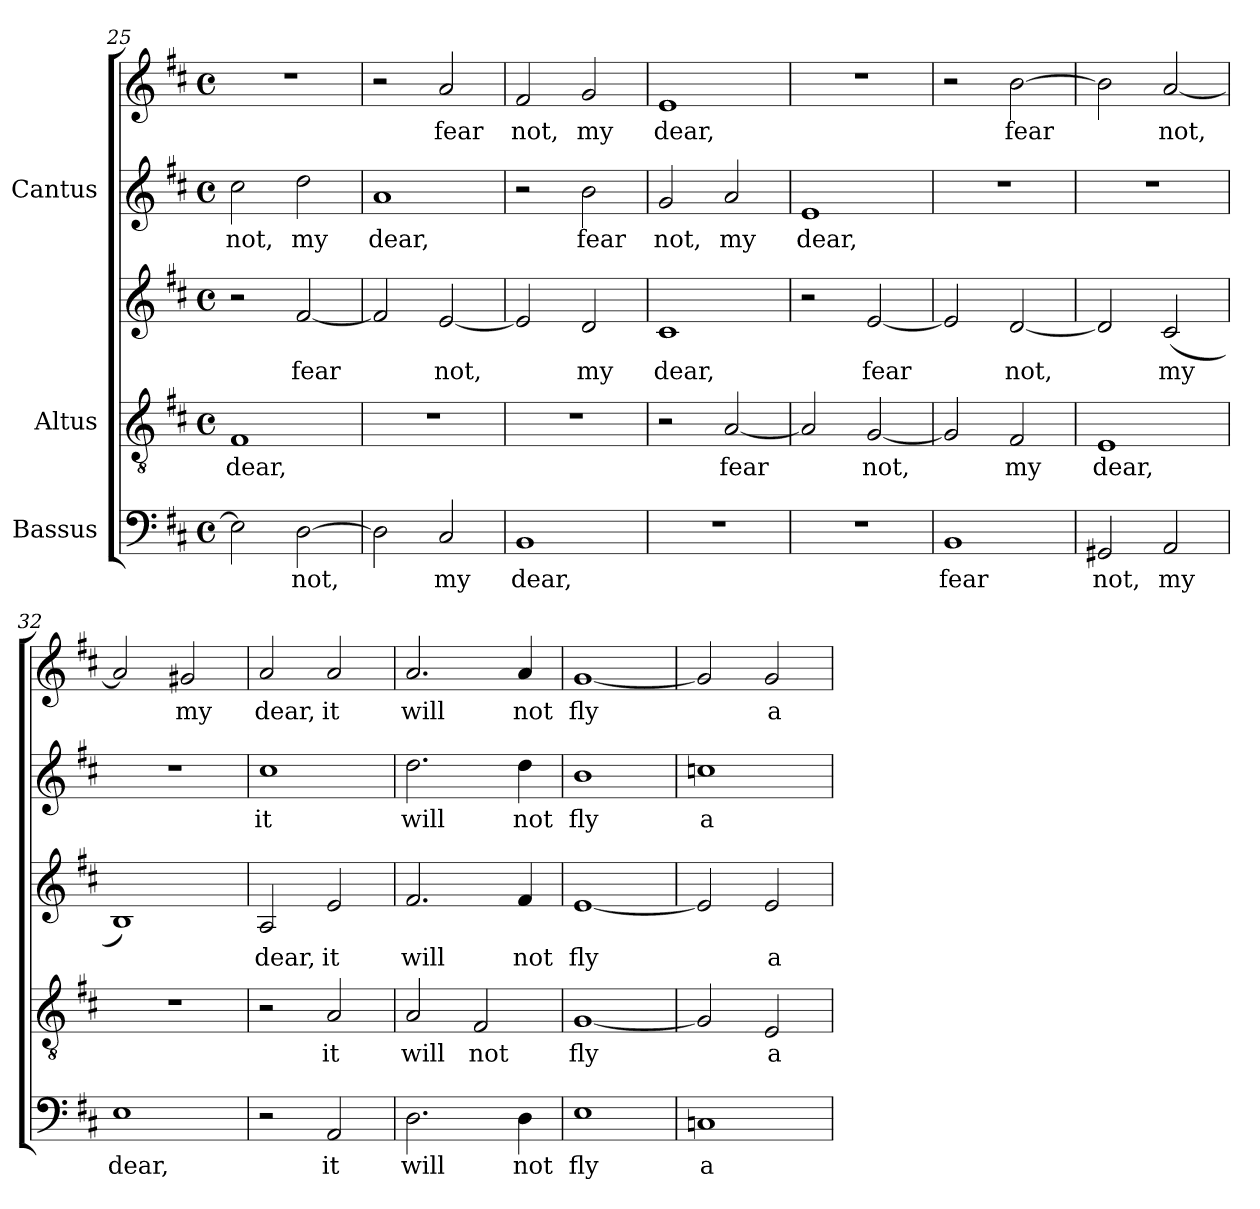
**kern	**text	**kern	**text	**kern	**text	**kern	**text	**kern	**text
*part3	*part3	*part2	*part2	*part2	*part2	*part1	*part1	*part1	*part1
*staff5	*staff5	*staff4	*staff4	*staff3	*staff3	*staff2	*staff2	*staff1	*staff1
*I"Bassus	*	*I"Altus	*	*	*	*I"Cantus	*	*	*
*clefF4	*	*clefGv2	*	*clefG2	*	*clefG2	*	*clefG2	*
*k[f#c#]	*	*k[f#c#]	*	*k[f#c#]	*	*k[f#c#]	*	*k[f#c#]	*
*D:	*	*D:	*	*D:	*	*D:	*	*D:	*
*M4/4	*	*M4/4	*	*M4/4	*	*M4/4	*	*M4/4	*
*met(c)	*	*met(c)	*	*met(c)	*	*met(c)	*	*met(c)	*
=25	=25	=25	=25	=25	=25	=25	=25	=25	=25
!	!LO:LY:b:cj	!	!LO:LY:b:cj	!	!	!	!LO:LY:b:cj	!	!
2E\]	.	1F#	dear,	2r	.	2cc#\	not,	1r	.
!	!LO:LY:b:cj	!	!	!	!LO:LY:b:cj	!	!LO:LY:b:cj	!	!
[>2D\	not,	.	.	[<2f#/	fear	2dd\	my	.	.
=26	=26	=26	=26	=26	=26	=26	=26	=26	=26
!	!LO:LY:b:cj	!	!	!	!LO:LY:b:cj	!	!LO:LY:b:cj	!	!
2D\]	.	1r	.	2f#/]	.	1a	dear,	2r	.
!	!LO:LY:b:cj	!	!	!	!LO:LY:b:cj	!	!	!	!LO:LY:b:cj
2C#/	my	.	.	[<2e/	not,	.	.	2a/	fear
=27	=27	=27	=27	=27	=27	=27	=27	=27	=27
!	!LO:LY:b:cj	!	!	!	!LO:LY:b:cj	!	!	!	!LO:LY:b:cj
1BB	dear,	1r	.	2e/]	.	2r	.	2f#/	not,
!	!	!	!	!	!LO:LY:b:cj	!	!LO:LY:b:cj	!	!LO:LY:b:cj
.	.	.	.	2d/	my	2b\	fear	2g/	my
=28	=28	=28	=28	=28	=28	=28	=28	=28	=28
!	!	!	!	!	!LO:LY:b:cj	!	!LO:LY:b:cj	!	!LO:LY:b:cj
1r	.	2r	.	1c#	dear,	2g/	not,	1e	dear,
!	!	!	!LO:LY:b:cj	!	!	!	!LO:LY:b:cj	!	!
.	.	[<2A/	fear	.	.	2a/	my	.	.
=29	=29	=29	=29	=29	=29	=29	=29	=29	=29
!	!	!	!LO:LY:b:cj	!	!	!	!LO:LY:b:cj	!	!
1r	.	2A/]	.	2r	.	1e	dear,	1r	.
!	!	!	!LO:LY:b:cj	!	!LO:LY:b:cj	!	!	!	!
.	.	[<2G/	not,	[<2e/	fear	.	.	.	.
=30	=30	=30	=30	=30	=30	=30	=30	=30	=30
!	!LO:LY:b:cj	!	!LO:LY:b:cj	!	!LO:LY:b:cj	!	!	!	!
1BB	fear	2G/]	.	2e/]	.	1r	.	2r	.
!	!	!	!LO:LY:b:cj	!	!LO:LY:b:cj	!	!	!	!LO:LY:b:cj
.	.	2F#/	my	[<2d/	not,	.	.	[>2b\	fear
!!LO:PB:g=z
=31	=31	=31	=31	=31	=31	=31	=31	=31	=31
!	!LO:LY:b:cj	!	!LO:LY:b:cj	!	!LO:LY:b:cj	!	!	!	!LO:LY:b:cj
2GG#X/	not,	1E	dear,	2d/]	.	1r	.	2b\]	.
!	!LO:LY:b:cj	!	!	!	!LO:LY:b:cj	!	!	!	!LO:LY:b:cj
2AA/	my	.	.	(<2c#/	my	.	.	[<2a/	not,
=32	=32	=32	=32	=32	=32	=32	=32	=32	=32
!	!LO:LY:b:cj	!	!	!	!	!	!	!	!LO:LY:b:cj
1E	dear,	1r	.	1B)	.	1r	.	2a/]	.
!	!	!	!	!	!	!	!	!	!LO:LY:b:cj
.	.	.	.	.	.	.	.	2g#X/	my
=33	=33	=33	=33	=33	=33	=33	=33	=33	=33
!	!	!	!	!	!LO:LY:b:cj	!	!LO:LY:b:cj	!	!LO:LY:b:cj
2r	.	2r	.	2A/	dear,	1cc#	it	2a/	dear,
!	!LO:LY:b:cj	!	!LO:LY:b:cj	!	!LO:LY:b:cj	!	!	!	!LO:LY:b:cj
2AA/	it	2A/	it	2e/	it	.	.	2a/	it
=34	=34	=34	=34	=34	=34	=34	=34	=34	=34
!	!LO:LY:b:cj	!	!LO:LY:b:cj	!	!LO:LY:b:cj	!	!LO:LY:b:cj	!	!LO:LY:b:cj
2.D\	will	2A/	will	2.f#/	will	2.dd\	will	2.a/	will
!	!	!	!LO:LY:b:cj	!	!	!	!	!	!
.	.	2F#/	not	.	.	.	.	.	.
!	!LO:LY:b:cj	!	!	!	!LO:LY:b:cj	!	!LO:LY:b:cj	!	!LO:LY:b:cj
4D\	not	.	.	4f#/	not	4dd\	not	4a/	not
=35	=35	=35	=35	=35	=35	=35	=35	=35	=35
!	!LO:LY:b:cj	!	!LO:LY:b:cj	!	!LO:LY:b:cj	!	!LO:LY:b:cj	!	!LO:LY:b:cj
1E	fly	[<1G	fly	[<1e	fly	1b	fly	[<1g	fly
=36	=36	=36	=36	=36	=36	=36	=36	=36	=36
!	!LO:LY:b:cj	!	!LO:LY:b:cj	!	!LO:LY:b:cj	!	!LO:LY:b:cj	!	!LO:LY:b:cj
1Cn	a-	2G/]	-	2e/]	.	1ccn	-a-	2g/]	.
!	!	!	!LO:LY:b:cj	!	!LO:LY:b:cj	!	!	!	!LO:LY:b:cj
.	.	2E/	a-	2e/	a-	.	.	2g/	a-
=	=	=	=	=	=	=	=	=	=
*-	*-	*-	*-	*-	*-	*-	*-	*-	*-
